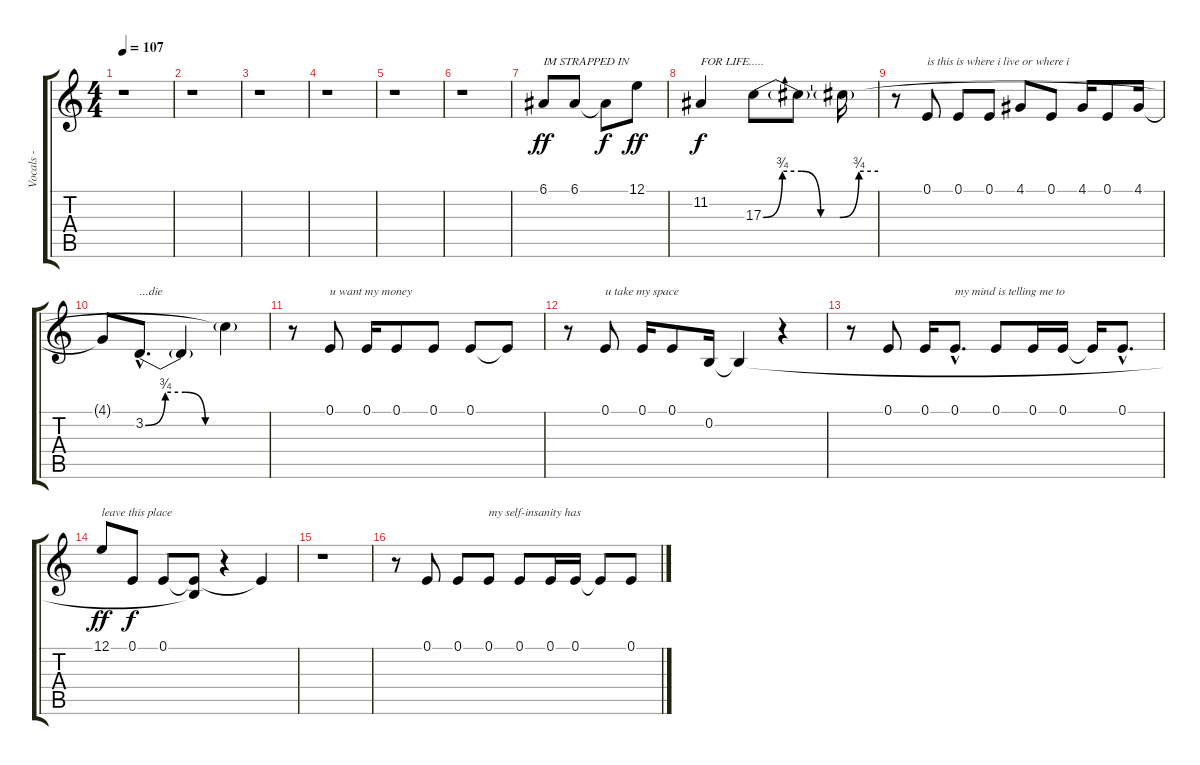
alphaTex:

\track ("Vocals -  Phill" "Vocals -  ") {instrument lead2sawtooth}
\staff {score tabs}
\tuning (E4 B3 G3 D3 A2 E2) {hide}
\ts (4 4)
\tempo 107
\clef g2
\ks c
r.1{dy f} |
r.1 |
r.1 |
r.1 |
r.1 |
r.1 |
6.1.8{txt "IM STRAPPED IN " dy ff} 6.1.8 6.1{t}.8{dy f} 12.1.8{dy ff} |
11.2.4{txt "FOR LIFE....." dy f} 17.3{be (custom 0 0 10 3 20 3 30 0 40 0 50 3 60 3)}.8 17.3{t}.8 17.3{t}.16 |
r.8 0.1.8{txt "is this is where i live or where i "} 0.1.8 0.1.8 4.1.8 0.1.8 4.1.16 0.1.8 4.1.16 |
4.1{t}.8 3.2{be (custom 0 0 15 3 30 3 45 0 60 0) hac}.8{d txt "...die"} 3.2{t}.4 17.3{t}.4 |
r.8 0.1.8{txt "u want my money"} 0.1.16 0.1.8 0.1.8 0.1.8 0.1{t}.8 |
r.8 0.1.8{txt "u take my space"} 0.1.16 0.1.8 0.2.16 0.2{t}.4 r.4 |
r.8 0.1.8 0.1.16 0.1{hac}.8{d txt "my mind is telling me to "} 0.1.8 0.1.16 0.1.16 0.1{t}.16 0.1{hac}.8{d} |
12.1.8{txt "leave this place" dy ff} 0.1.8{dy f} 0.1.8 (0.1{t} 0.2{t}).8 r.4 0.1{t}.4 |
r.1 |
r.8 0.1.8 0.1.8 0.1.8{txt "my self-insanity has"} 0.1.8 0.1.16 0.1.16 0.1{t}.8 0.1.8
